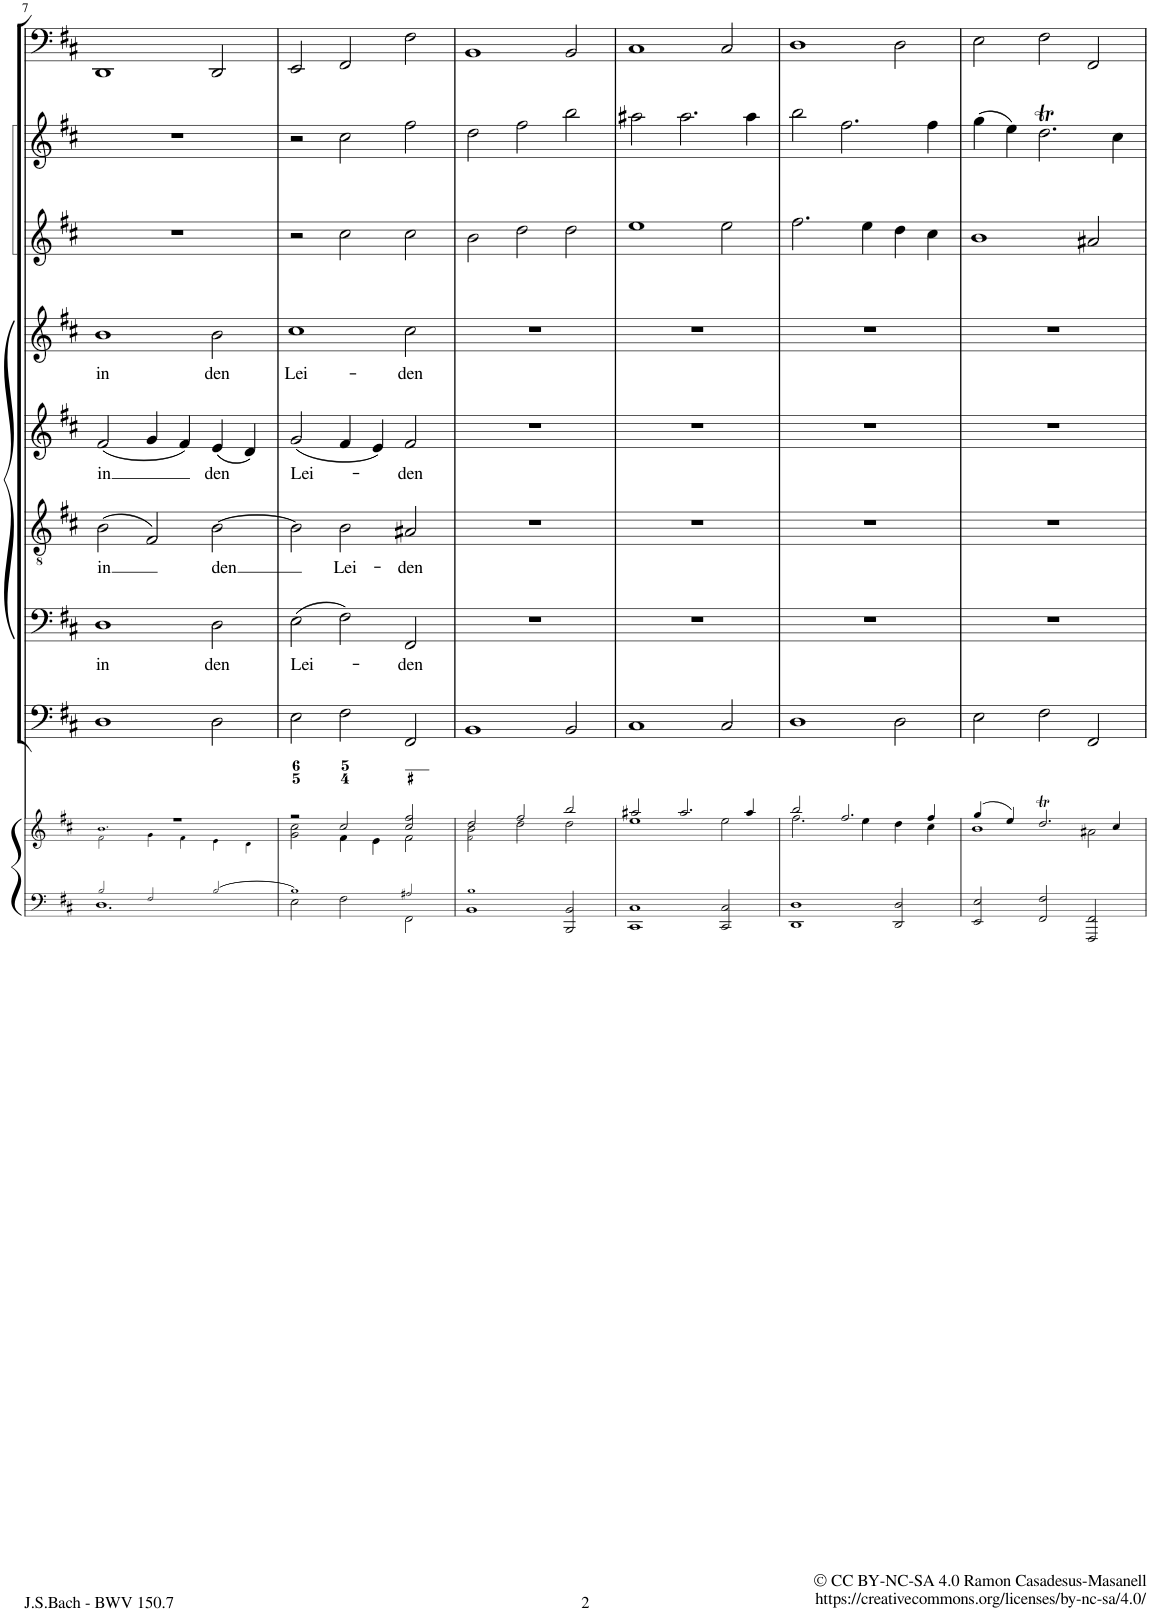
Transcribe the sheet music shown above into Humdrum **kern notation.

**kern	**kern	**kern	**kern	**text	**kern	**text	**kern	**text	**kern	**text	**kern	**kern	**kern
*part9	*part9	*part8	*part7	*part7	*part6	*part6	*part5	*part5	*part4	*part4	*part3	*part2	*part1
*staff10	*staff9	*staff8	*staff7	*staff7	*staff6	*staff6	*staff5	*staff5	*staff4	*staff4	*staff3	*staff2	*staff1
*I"Piano reduction	*	*I"Continuo	*I"Basso	*	*I"Tenore	*	*I"Alto	*	*I"Soprano	*	*I"Violino II	*I"Violino I	*I"Fagotto
*I'Pno	*	*	*	*	*	*	*	*	*	*	*I'Vln	*I'Vln	*
!!LO:PB:g=z
*clefF4	*clefG2	*clefF4	*clefF4	*	*clefGv2	*	*clefG2	*	*clefG2	*	*clefG2	*clefG2	*clefF4
*k[f#c#]	*k[f#c#]	*k[f#c#]	*k[f#c#]	*	*k[f#c#]	*	*k[f#c#]	*	*k[f#c#]	*	*k[f#c#]	*k[f#c#]	*k[f#c#]
*M3/2	*M3/2	*M3/2	*M3/2	*	*M3/2	*	*M3/2	*	*M3/2	*	*M3/2	*M3/2	*M3/2
=7	=7	=7	=7	=7	=7	=7	=7	=7	=7	=7	=7	=7	=7
*^	*^	*	*	*	*	*	*	*	*	*	*	*	*
*	*	*	*^	*	*	*	*	*	*	*	*	*	*	*	*
!	!	!	!	!	!	!	!LO:LY:b	!	!LO:LY:b	!	!LO:LY:b	!	!LO:LY:b	!	!	!
2B!/	1.D	1.r	2f#!\	1.b!	1D	1D	in	(2B\	in	(2f#/	in	1b	in	1.r	1.r	1DD
2F#!/	.	.	4g!\	.	.	.	.	2F#/)	.	4g/	.	.	.	.	.	.
.	.	.	4f#!\	.	.	.	.	.	.	4f#/)	.	.	.	.	.	.
!	!	!	!	!	!	!	!LO:LY:b	!	!LO:LY:b	!	!LO:LY:b	!	!LO:LY:b	!	!	!
[2B!/	.	.	4e!\	.	2D\	2D\	den	[2B\	den	(4e/	den	2b\	den	.	.	2DD/
.	.	.	4d!\	.	.	.	.	.	.	4d/)	.	.	.	.	.	.
*	*	*	*v	*v	*	*	*	*	*	*	*	*	*	*	*	*
=8	=8	=8	=8	=8	=8	=8	=8	=8	=8	=8	=8	=8	=8	=8	=8
!	!	!	!	!	!	!LO:LY:b	!	!	!	!LO:LY:b	!	!LO:LY:b	!	!	!
1B!]	2E\	2r	2g\ 2cc#\	2E\	(2E\	Lei-	2B\]	.	(2g/	Lei-	1cc#	Lei-	2r	2r	2EE/
!	!	!	!	!	!	!	!	!LO:LY:b	!	!	!	!	!	!	!
.	2F#\	2cc#/	4f#\	2F#\	2F#\)	.	2B\	Lei-	4f#/	.	.	.	2cc#\	2cc#\	2FF#/
.	.	.	4e\	.	.	.	.	.	4e/)	.	.	.	.	.	.
!	!	!	!	!	!	!LO:LY:b	!	!LO:LY:b	!	!LO:LY:b	!	!LO:LY:b	!	!	!
2A#X!/	2FF#\	2cc#/ 2ff#/	2f#\	2FF#/	2FF#/	-den	2A#X/	-den	2f#/	-den	2cc#\	-den	2cc#\	2ff#\	2F#\
=9	=9	=9	=9	=9	=9	=9	=9	=9	=9	=9	=9	=9	=9	=9	=9
1B!	1BB	2dd/	2f#!\ 2b\	1BB	1.r	.	1.r	.	1.r	.	1.r	.	2b\	2dd\	1BB
.	.	2ff#/	2dd\	.	.	.	.	.	.	.	.	.	2dd\	2ff#\	.
2BBB/ 2BB/	2ryy	2bb/	2dd\	2BB/	.	.	.	.	.	.	.	.	2dd\	2bb\	2BB/
*v	*v	*	*	*	*	*	*	*	*	*	*	*	*	*	*
=10	=10	=10	=10	=10	=10	=10	=10	=10	=10	=10	=10	=10	=10	=10
1CC# 1C#	2aa#X/	1ee	1C#	1.r	.	1.r	.	1.r	.	1.r	.	1ee	2aa#X\	1C#
.	2.aa#/	.	.	.	.	.	.	.	.	.	.	.	2.aa#\	.
2CC#/ 2C#/	.	2ee\	2C#/	.	.	.	.	.	.	.	.	2ee\	.	2C#/
.	4aa#/	.	.	.	.	.	.	.	.	.	.	.	4aa#\	.
=11	=11	=11	=11	=11	=11	=11	=11	=11	=11	=11	=11	=11	=11	=11
1DD 1D	2bb/	2.ff#\	1D	1.r	.	1.r	.	1.r	.	1.r	.	2.ff#\	2bb\	1D
.	2.ff#/	.	.	.	.	.	.	.	.	.	.	.	2.ff#\	.
.	.	4ee\	.	.	.	.	.	.	.	.	.	4ee\	.	.
2DD/ 2D/	.	4dd\	2D\	.	.	.	.	.	.	.	.	4dd\	.	2D\
.	4ff#/	4cc#\	.	.	.	.	.	.	.	.	.	4cc#\	4ff#\	.
=12	=12	=12	=12	=12	=12	=12	=12	=12	=12	=12	=12	=12	=12	=12
2EE/ 2E/	(4gg/	1b	2E\	1.r	.	1.r	.	1.r	.	1.r	.	1b	(4gg\	2E\
.	4ee/)	.	.	.	.	.	.	.	.	.	.	.	4ee\)	.
2FF#/ 2F#/	2.ddT/	.	2F#\	.	.	.	.	.	.	.	.	.	2.ddT\	2F#\
2FFF#/ 2FF#/	.	2a#X\	2FF#/	.	.	.	.	.	.	.	.	2a#X/	.	2FF#/
.	4cc#/	.	.	.	.	.	.	.	.	.	.	.	4cc#\	.
*	*v	*v	*	*	*	*	*	*	*	*	*	*	*	*
=	=	=	=	=	=	=	=	=	=	=	=	=	=
*-	*-	*-	*-	*-	*-	*-	*-	*-	*-	*-	*-	*-	*-
